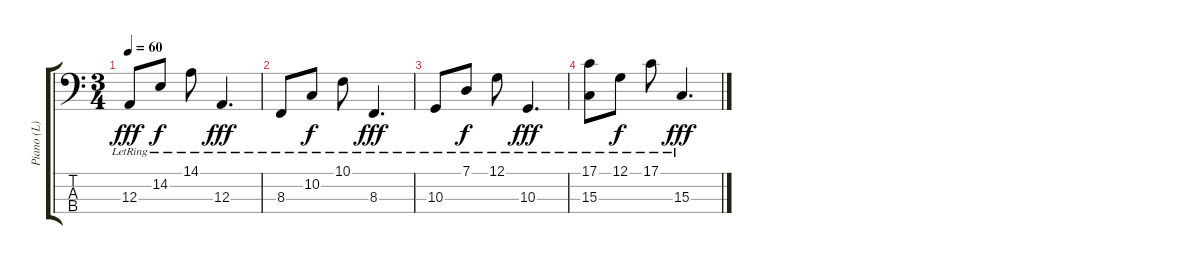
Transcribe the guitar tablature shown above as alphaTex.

\track ("Piano (L)" "Piano (L)") {instrument acousticgrandpiano}
\staff {score tabs}
\tuning (G2 D2 A1 E1) {hide}
\ts (3 4)
\tempo 60
\clef f4
\ks c
12.3{lr}.8{dy fff} 14.2{lr}.8{dy f} 14.1{lr}.8 12.3{lr}.4{d dy fff} |
8.3{lr}.8 10.2{lr}.8{dy f} 10.1{lr}.8 8.3{lr}.4{d dy fff} |
10.3{lr}.8 7.1{lr}.8{dy f} 12.1{lr}.8 10.3{lr}.4{d dy fff} |
(17.1{lr} 15.3{lr}).8 12.1{lr}.8{dy f} 17.1{lr}.8 15.3{lr}.4{d dy fff}
